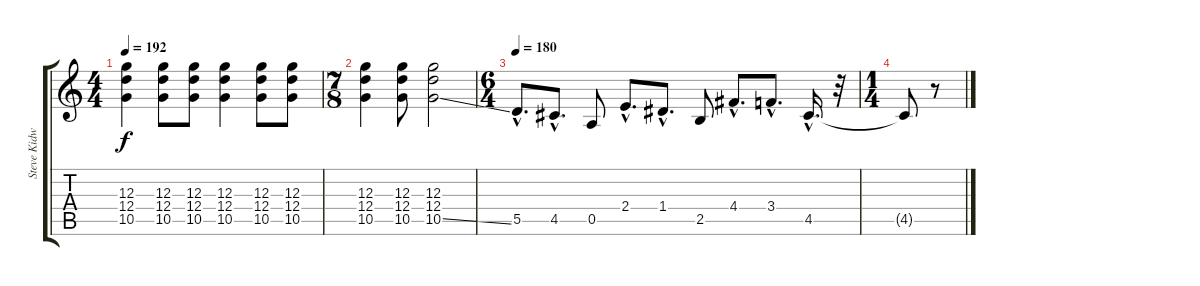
\track ("Steve Kidwiller (1991-Hefe)- Guitar" "Steve Kidw") {instrument distortionguitar}
\staff {score tabs}
\tuning (E4 B3 G3 D3 A2 E2) {hide}
\ts (4 4)
\tempo 192
\clef g2
\ks c
(12.3 12.4 10.5).4{dy f} (12.3 12.4 10.5).8 (12.3 12.4 10.5).8 (12.3 12.4 10.5).4 (12.3 12.4 10.5).8 (12.3 12.4 10.5).8 |
\ts (7 8)
(12.3 12.4 10.5).4 (12.3 12.4 10.5).8 (12.3 12.4 10.5{ss}).2 |
\ts (6 4)
\tempo 180
5.5{hac}.8{d} 4.5{hac}.8{d} 0.5.8 2.4{hac}.8{d} 1.4{hac}.8{d} 2.5.8 4.4{hac}.8{d} 3.4{hac}.8{d} 4.5{hac}.16{d} r.32 |
\ts (1 4)
4.5{t}.8 r.8
